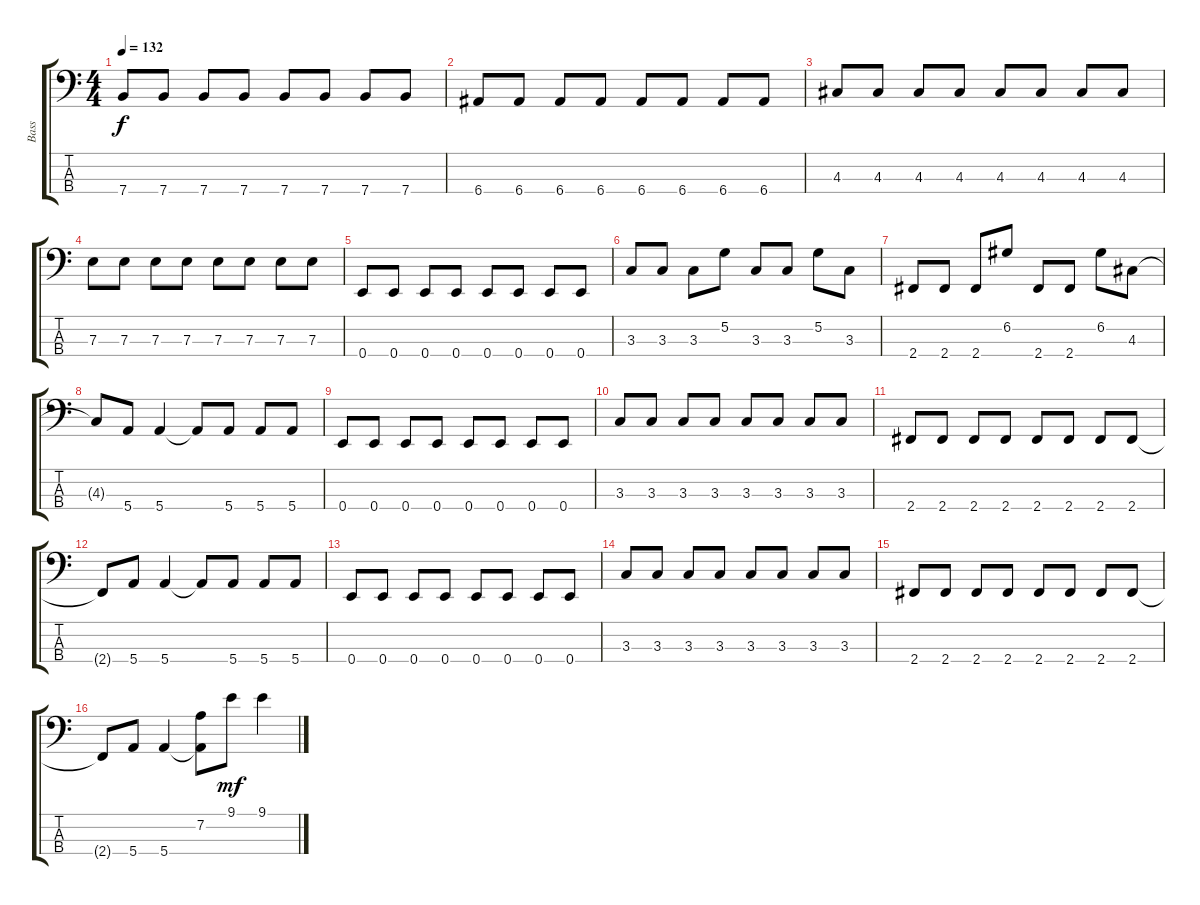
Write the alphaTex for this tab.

\track ("Bass" "Bass") {instrument electricbasspick}
\staff {score tabs}
\tuning (G2 D2 A1 E1) {hide}
\ts (4 4)
\tempo 132
\clef f4
\ks c
7.4.8{dy f} 7.4.8 7.4.8 7.4.8 7.4.8 7.4.8 7.4.8 7.4.8 |
6.4.8 6.4.8 6.4.8 6.4.8 6.4.8 6.4.8 6.4.8 6.4.8 |
4.3.8 4.3.8 4.3.8 4.3.8 4.3.8 4.3.8 4.3.8 4.3.8 |
7.3.8 7.3.8 7.3.8 7.3.8 7.3.8 7.3.8 7.3.8 7.3.8 |
0.4.8 0.4.8 0.4.8 0.4.8 0.4.8 0.4.8 0.4.8 0.4.8 |
3.3.8 3.3.8 3.3.8 5.2.8 3.3.8 3.3.8 5.2.8 3.3.8 |
2.4.8 2.4.8 2.4.8 6.2.8 2.4.8 2.4.8 6.2.8 4.3.8 |
4.3{t}.8 5.4.8 5.4.4 5.4{t}.8 5.4.8 5.4.8 5.4.8 |
0.4.8 0.4.8 0.4.8 0.4.8 0.4.8 0.4.8 0.4.8 0.4.8 |
3.3.8 3.3.8 3.3.8 3.3.8 3.3.8 3.3.8 3.3.8 3.3.8 |
2.4.8 2.4.8 2.4.8 2.4.8 2.4.8 2.4.8 2.4.8 2.4.8 |
2.4{t}.8 5.4.8 5.4.4 5.4{t}.8 5.4.8 5.4.8 5.4.8 |
0.4.8 0.4.8 0.4.8 0.4.8 0.4.8 0.4.8 0.4.8 0.4.8 |
3.3.8 3.3.8 3.3.8 3.3.8 3.3.8 3.3.8 3.3.8 3.3.8 |
2.4.8 2.4.8 2.4.8 2.4.8 2.4.8 2.4.8 2.4.8 2.4.8 |
2.4{t}.8 5.4.8 5.4.4 (7.2 5.4{t}).8 9.1.8{dy mf} 9.1.4
